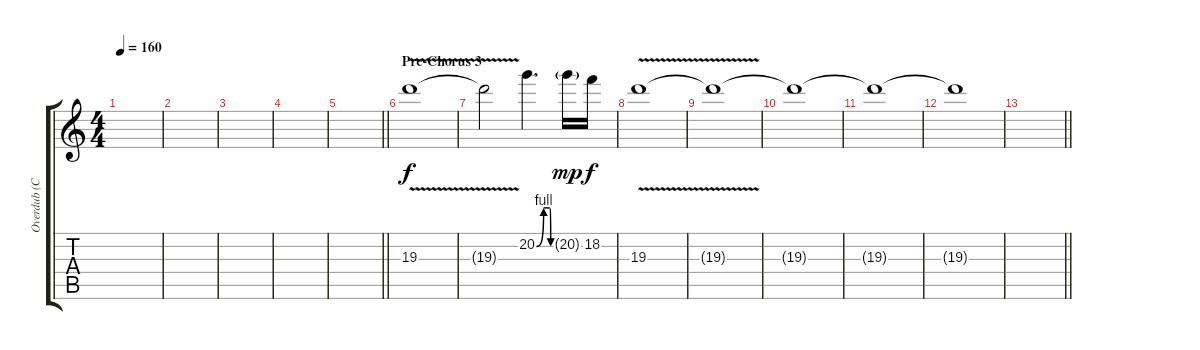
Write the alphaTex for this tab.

\track ("Overdub (Claudio)" "Overdub (C") {instrument distortionguitar}
\staff {score tabs}
\tuning (E4 B3 G3 D3 A2 D2) {hide}
\ts (4 4)
\tempo 160
\clef g2
\ks c
|
|
|
|
\barLineRight lightlight
|
\section ("" "Pre-Chorus 3")
19.3{v}.1 |
19.3{t}.2 20.2{be (custom 0 0 30 4 45 4 55 4 60 0)}.4{d} 20.2{g}.16{dy mp} 18.2.16{dy f} |
19.3{v}.1 |
19.3{t}.1 |
19.3{t}.1 |
19.3{t}.1 |
19.3{t}.1 |
\barLineRight lightlight
